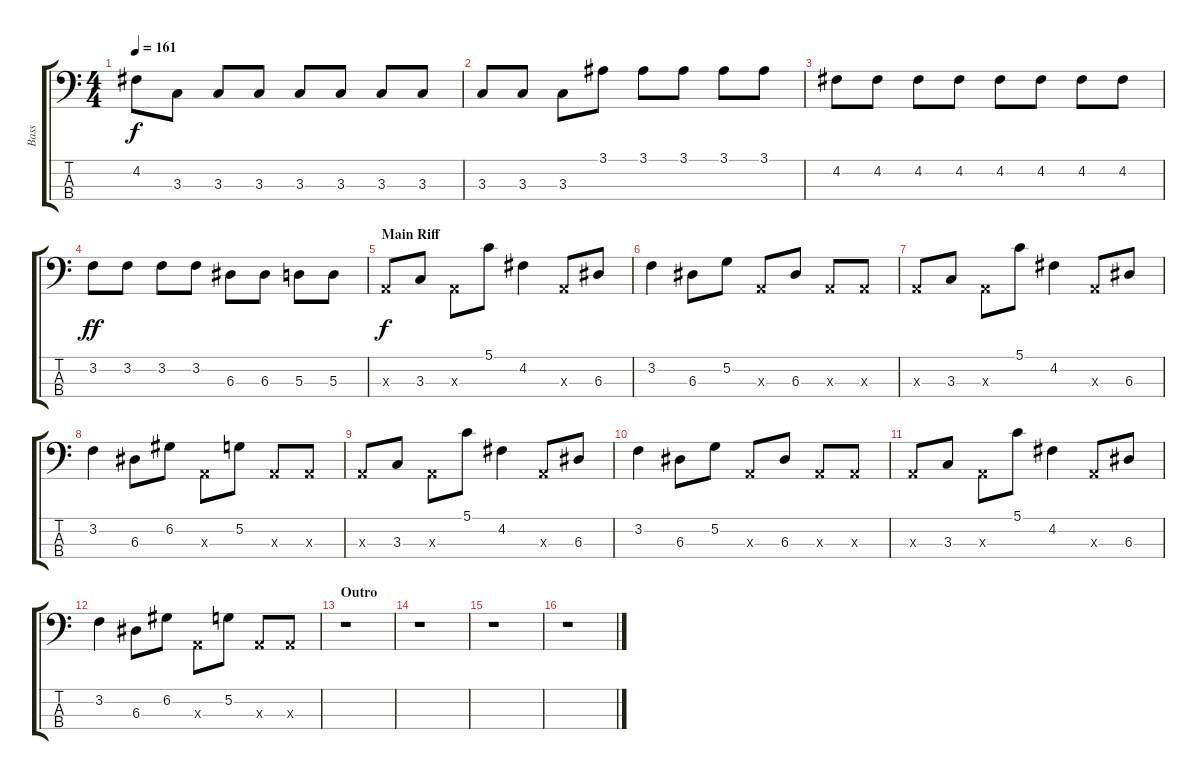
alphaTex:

\track ("Bass" "Bass") {instrument electricbasspick}
\staff {score tabs}
\tuning (G2 D2 A1 E1) {hide}
\ts (4 4)
\tempo 161
\clef f4
\ks c
4.2.8{dy f} 3.3.8 3.3.8 3.3.8 3.3.8 3.3.8 3.3.8 3.3.8 |
3.3.8 3.3.8 3.3.8 3.1.8 3.1.8 3.1.8 3.1.8 3.1.8 |
4.2.8 4.2.8 4.2.8 4.2.8 4.2.8 4.2.8 4.2.8 4.2.8 |
3.2.8{dy ff} 3.2.8 3.2.8 3.2.8 6.3.8 6.3.8 5.3.8 5.3.8 |
\section ("" "Main Riff")
0.3{x}.8{dy f} 3.3.8 0.3{x}.8 5.1.8 4.2.4 0.3{x}.8 6.3.8 |
3.2.4 6.3.8 5.2.8 0.3{x}.8 6.3.8 0.3{x}.8 0.3{x}.8 |
0.3{x}.8 3.3.8 0.3{x}.8 5.1.8 4.2.4 0.3{x}.8 6.3.8 |
3.2.4 6.3.8 6.2.8 0.3{x}.8 5.2.8 0.3{x}.8 0.3{x}.8 |
0.3{x}.8 3.3.8 0.3{x}.8 5.1.8 4.2.4 0.3{x}.8 6.3.8 |
3.2.4 6.3.8 5.2.8 0.3{x}.8 6.3.8 0.3{x}.8 0.3{x}.8 |
0.3{x}.8 3.3.8 0.3{x}.8 5.1.8 4.2.4 0.3{x}.8 6.3.8 |
3.2.4 6.3.8 6.2.8 0.3{x}.8 5.2.8 0.3{x}.8 0.3{x}.8 |
\section ("" "Outro")
r.1 |
r.1 |
r.1 |
r.1
